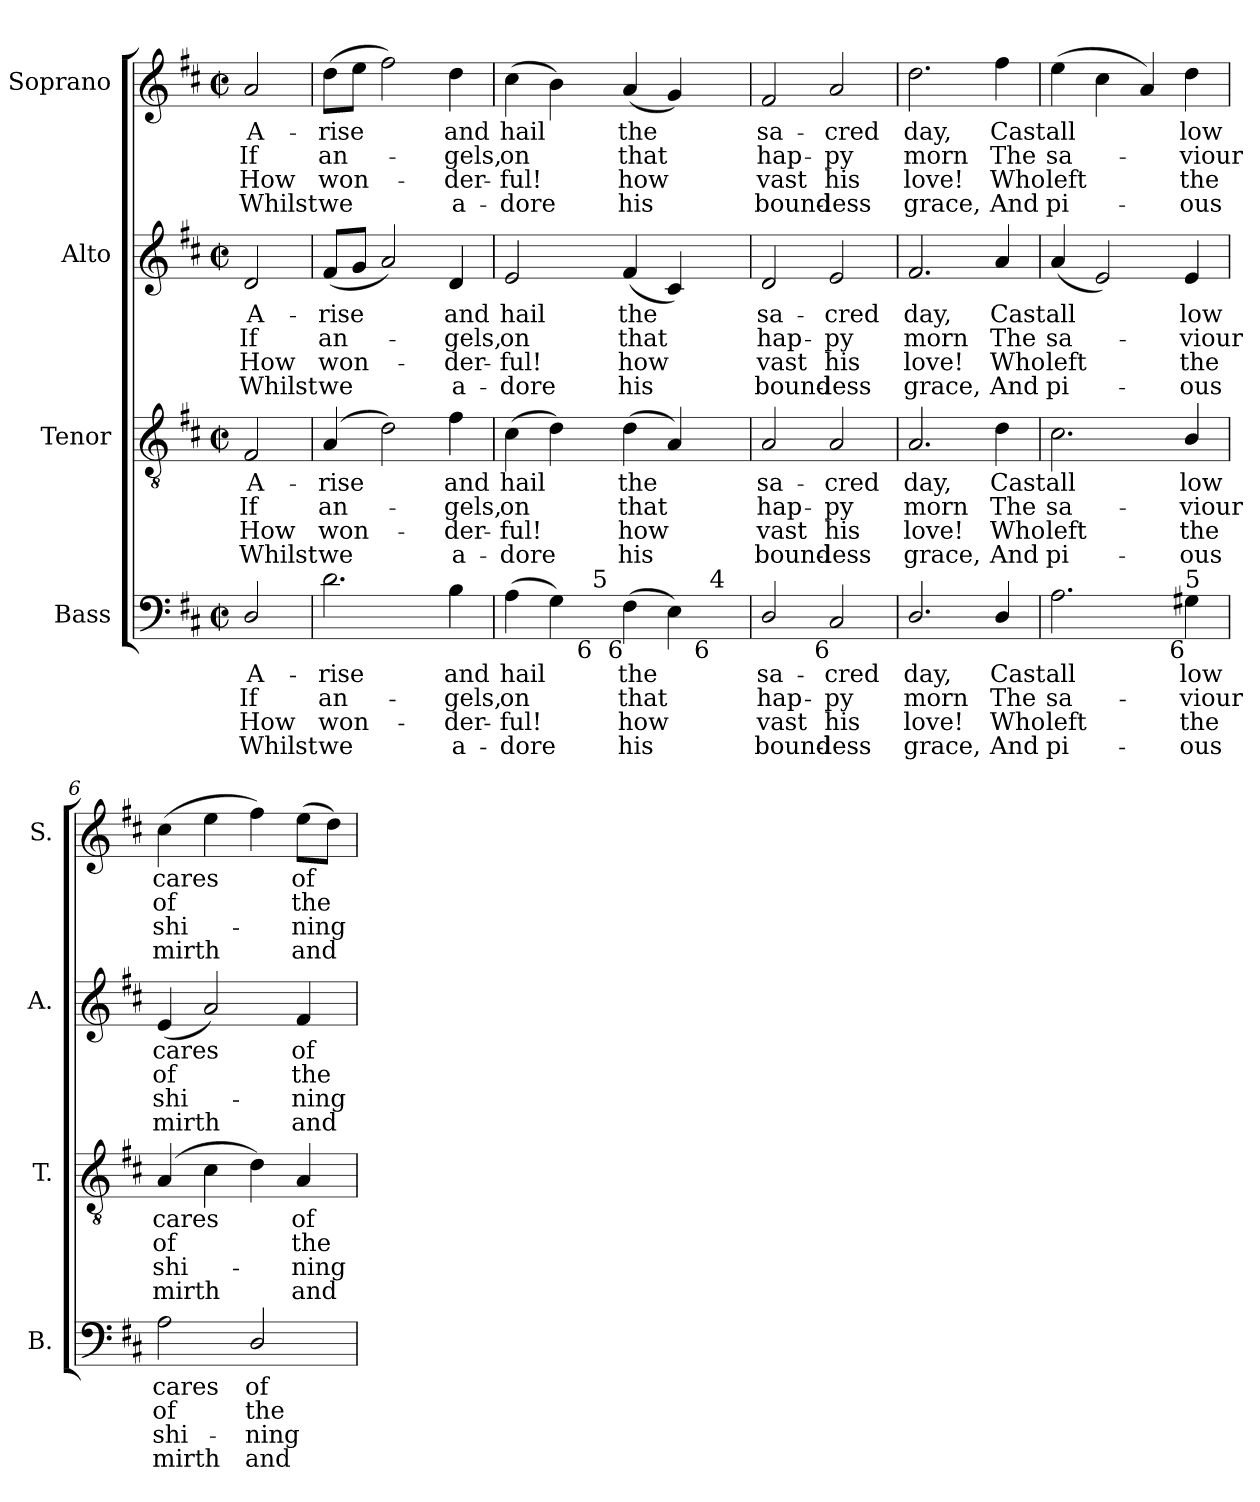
**kern	**text	**text	**text	**text	**kern	**text	**text	**text	**text	**kern	**text	**text	**text	**text	**kern	**text	**text	**text	**text
*part4	*part4	*part4	*part4	*part4	*part3	*part3	*part3	*part3	*part3	*part2	*part2	*part2	*part2	*part2	*part1	*part1	*part1	*part1	*part1
*staff4	*staff4	*staff4	*staff4	*staff4	*staff3	*staff3	*staff3	*staff3	*staff3	*staff2	*staff2	*staff2	*staff2	*staff2	*staff1	*staff1	*staff1	*staff1	*staff1
*I"Bass	*	*	*	*	*I"Tenor	*	*	*	*	*I"Alto	*	*	*	*	*I"Soprano	*	*	*	*
*I'B.	*	*	*	*	*I'T.	*	*	*	*	*I'A.	*	*	*	*	*I'S.	*	*	*	*
!!LO:PB:g=z
*clefF4	*	*	*	*	*clefGv2	*	*	*	*	*clefG2	*	*	*	*	*clefG2	*	*	*	*
*	*	*	*	*	*ITrd7c12	*	*	*	*	*	*	*	*	*	*	*	*	*	*
*k[f#c#]	*	*	*	*	*k[f#c#]	*	*	*	*	*k[f#c#]	*	*	*	*	*k[f#c#]	*	*	*	*
*D:	*	*	*	*	*D:	*	*	*	*	*D:	*	*	*	*	*D:	*	*	*	*
*M2/2	*	*	*	*	*M2/2	*	*	*	*	*M2/2	*	*	*	*	*M2/2	*	*	*	*
*met(c|)	*	*	*	*	*met(c|)	*	*	*	*	*met(c|)	*	*	*	*	*met(c|)	*	*	*	*
=	=	=	=	=	=	=	=	=	=	=	=	=	=	=	=	=	=	=	=
!	!LO:LY:b:color=#000000	!LO:LY:b:color=#000000	!LO:LY:b:color=#000000	!LO:LY:b:color=#000000	!	!	!	!	!	!	!	!	!	!	!	!	!	!	!
!	!	!	!	!	!	!LO:LY:b:color=#000000	!LO:LY:b:color=#000000	!LO:LY:b:color=#000000	!LO:LY:b:color=#000000	!	!	!	!	!	!	!	!	!	!
!	!	!	!	!	!	!	!	!	!	!	!LO:LY:b:color=#000000	!LO:LY:b:color=#000000	!LO:LY:b:color=#000000	!LO:LY:b:color=#000000	!	!	!	!	!
!	!	!	!	!	!	!	!	!	!	!	!	!	!	!	!	!LO:LY:b:color=#000000	!LO:LY:b:color=#000000	!LO:LY:b:color=#000000	!LO:LY:b:color=#000000
2Di/	A-	If	How	Whilst	2FF#i/	A-	If	How	Whilst	2di/	A-	If	How	Whilst	2ai/	A-	If	How	Whilst
=1	=1	=1	=1	=1	=1	=1	=1	=1	=1	=1	=1	=1	=1	=1	=1	=1	=1	=1	=1
!	!LO:LY:b:color=#000000	!LO:LY:b:color=#000000	!LO:LY:b:color=#000000	!LO:LY:b:color=#000000	!	!	!	!	!	!	!	!	!	!	!	!	!	!	!
!	!	!	!	!	!	!LO:LY:b:color=#000000	!LO:LY:b:color=#000000	!LO:LY:b:color=#000000	!LO:LY:b:color=#000000	!	!	!	!	!	!	!	!	!	!
!	!	!	!	!	!	!	!	!	!	!	!LO:LY:b:color=#000000	!LO:LY:b:color=#000000	!LO:LY:b:color=#000000	!LO:LY:b:color=#000000	!	!	!	!	!
!	!	!	!	!	!	!	!	!	!	!	!	!	!	!	!	!LO:LY:b:color=#000000	!LO:LY:b:color=#000000	!LO:LY:b:color=#000000	!LO:LY:b:color=#000000
2.di\	-rise	an-	won-	-we	(4AAi/	-rise	an-	won-	-we	(8f#i/L	-rise	an-	won-	-we	(8ddi\L	-rise	an-	won-	-we
.	.	.	.	.	.	.	.	.	.	8gi/J	.	.	.	.	8eei\J	.	.	.	.
.	.	.	.	.	2Di\)	.	.	.	.	2ai/)	.	.	.	.	2ff#i\)	.	.	.	.
!	!LO:LY:b:color=#000000	!LO:LY:b:color=#000000	!LO:LY:b:color=#000000	!LO:LY:b:color=#000000	!	!	!	!	!	!	!	!	!	!	!	!	!	!	!
!	!	!	!	!	!	!LO:LY:b:color=#000000	!LO:LY:b:color=#000000	!LO:LY:b:color=#000000	!LO:LY:b:color=#000000	!	!	!	!	!	!	!	!	!	!
!	!	!	!	!	!	!	!	!	!	!	!LO:LY:b:color=#000000	!LO:LY:b:color=#000000	!LO:LY:b:color=#000000	!LO:LY:b:color=#000000	!	!	!	!	!
!	!	!	!	!	!	!	!	!	!	!	!	!	!	!	!	!LO:LY:b:color=#000000	!LO:LY:b:color=#000000	!LO:LY:b:color=#000000	!LO:LY:b:color=#000000
4Bi\	and	-gels,	der-	-a-	4F#i\	and	-gels,	der-	-a-	4di/	and	-gels,	der-	-a-	4ddi\	and	-gels,	der-	-a-
=2	=2	=2	=2	=2	=2	=2	=2	=2	=2	=2	=2	=2	=2	=2	=2	=2	=2	=2	=2
!	!LO:LY:b:color=#000000	!LO:LY:b:color=#000000	!LO:LY:b:color=#000000	!LO:LY:b:color=#000000	!	!	!	!	!	!	!	!	!	!	!	!	!	!	!
!	!	!	!	!	!	!LO:LY:b:color=#000000	!LO:LY:b:color=#000000	!LO:LY:b:color=#000000	!LO:LY:b:color=#000000	!	!	!	!	!	!	!	!	!	!
!	!	!	!	!	!	!	!	!	!	!	!LO:LY:b:color=#000000	!LO:LY:b:color=#000000	!LO:LY:b:color=#000000	!LO:LY:b:color=#000000	!	!	!	!	!
!	!	!	!	!	!	!	!	!	!	!	!	!	!	!	!	!LO:LY:b:color=#000000	!LO:LY:b:color=#000000	!LO:LY:b:color=#000000	!LO:LY:b:color=#000000
*^	*	*	*	*	*	*	*	*	*	*	*	*	*	*	*	*	*	*	*
*	*^	*	*	*	*	*	*	*	*	*	*	*	*	*	*	*	*	*	*	*
(4Ai\	4ryy	2ryy	hail	on	-ful!	dore	(4C#i\	hail	on	-ful!	dore	2ei/	hail	on	-ful!	dore	(4cc#i\	hail	on	-ful!	dore
4Gi\)	16ryy	.	.	.	.	.	4Di\)	.	.	.	.	.	.	.	.	.	4bi\)	.	.	.	.
.	32ryy	.	.	.	.	.	.	.	.	.	.	.	.	.	.	.	.	.	.	.	.
.	64ryy	.	.	.	.	.	.	.	.	.	.	.	.	.	.	.	.	.	.	.	.
.	512.ryy	.	.	.	.	.	.	.	.	.	.	.	.	.	.	.	.	.	.	.	.
!	!LO:TX:b:rj:t=6	!	!	!	!	!	!	!	!	!	!	!	!	!	!	!	!	!	!	!	!
!	!LO:TX:t=5	!	!	!	!	!	!	!	!	!	!	!	!	!	!	!	!	!	!	!	!
.	2ryy	.	.	.	.	.	.	.	.	.	.	.	.	.	.	.	.	.	.	.	.
!	!	!	!LO:LY:b:color=#000000	!LO:LY:b:color=#000000	!LO:LY:b:color=#000000	!LO:LY:b:color=#000000	!	!	!	!	!	!	!	!	!	!	!	!	!	!	!
!	!	!	!	!	!	!	!	!LO:LY:b:color=#000000	!LO:LY:b:color=#000000	!LO:LY:b:color=#000000	!LO:LY:b:color=#000000	!	!	!	!	!	!	!	!	!	!
!	!	!	!	!	!	!	!	!	!	!	!	!	!LO:LY:b:color=#000000	!LO:LY:b:color=#000000	!LO:LY:b:color=#000000	!LO:LY:b:color=#000000	!	!	!	!	!
!LO:TX:b:rj:t=6	!	!	!	!	!	!	!	!	!	!	!	!	!	!	!	!	!	!	!	!	!
!	!	!	!	!	!	!	!	!	!	!	!	!	!	!	!	!	!	!LO:LY:b:color=#000000	!LO:LY:b:color=#000000	!LO:LY:b:color=#000000	!LO:LY:b:color=#000000
(4F#i\	.	4ryy	the	that	how	his	(4Di\	the	that	how	his	(4f#i/	the	that	how	his	(4ai/	the	that	how	his
4Ei\)	.	16ryy	.	.	.	.	4AAi/)	.	.	.	.	4c#i/)	.	.	.	.	4gi/)	.	.	.	.
.	.	32ryy	.	.	.	.	.	.	.	.	.	.	.	.	.	.	.	.	.	.	.
.	.	64ryy	.	.	.	.	.	.	.	.	.	.	.	.	.	.	.	.	.	.	.
.	.	512ryy	.	.	.	.	.	.	.	.	.	.	.	.	.	.	.	.	.	.	.
!	!	!LO:TX:b:rj:t=6	!	!	!	!	!	!	!	!	!	!	!	!	!	!	!	!	!	!	!
!	!	!LO:TX:t=4	!	!	!	!	!	!	!	!	!	!	!	!	!	!	!	!	!	!	!
.	.	8ryy	.	.	.	.	.	.	.	.	.	.	.	.	.	.	.	.	.	.	.
.	8ryy	.	.	.	.	.	.	.	.	.	.	.	.	.	.	.	.	.	.	.	.
.	.	128..ryy	.	.	.	.	.	.	.	.	.	.	.	.	.	.	.	.	.	.	.
.	128ryy	.	.	.	.	.	.	.	.	.	.	.	.	.	.	.	.	.	.	.	.
.	256ryy	.	.	.	.	.	.	.	.	.	.	.	.	.	.	.	.	.	.	.	.
.	1024ryy	.	.	.	.	.	.	.	.	.	.	.	.	.	.	.	.	.	.	.	.
*v	*v	*v	*	*	*	*	*	*	*	*	*	*	*	*	*	*	*	*	*	*	*
=3	=3	=3	=3	=3	=3	=3	=3	=3	=3	=3	=3	=3	=3	=3	=3	=3	=3	=3	=3
*^	*	*	*	*	*	*	*	*	*	*	*	*	*	*	*	*	*	*	*
*	*^	*	*	*	*	*	*	*	*	*	*	*	*	*	*	*	*	*	*	*
!	!	!	!LO:LY:b:color=#000000	!LO:LY:b:color=#000000	!LO:LY:b:color=#000000	!LO:LY:b:color=#000000	!	!	!	!	!	!	!	!	!	!	!	!	!	!	!
*v	*v	*v	*	*	*	*	*	*	*	*	*	*	*	*	*	*	*	*	*	*	*
*^	*	*	*	*	*	*	*	*	*	*	*	*	*	*	*	*	*	*	*
*	*^	*	*	*	*	*	*	*	*	*	*	*	*	*	*	*	*	*	*	*
!	!	!	!	!	!	!	!	!LO:LY:b:color=#000000	!LO:LY:b:color=#000000	!LO:LY:b:color=#000000	!LO:LY:b:color=#000000	!	!	!	!	!	!	!	!	!	!
*v	*v	*v	*	*	*	*	*	*	*	*	*	*	*	*	*	*	*	*	*	*	*
*^	*	*	*	*	*	*	*	*	*	*	*	*	*	*	*	*	*	*	*
*	*^	*	*	*	*	*	*	*	*	*	*	*	*	*	*	*	*	*	*	*
!	!	!	!	!	!	!	!	!	!	!	!	!	!LO:LY:b:color=#000000	!LO:LY:b:color=#000000	!LO:LY:b:color=#000000	!LO:LY:b:color=#000000	!	!	!	!	!
*v	*v	*v	*	*	*	*	*	*	*	*	*	*	*	*	*	*	*	*	*	*	*
*^	*	*	*	*	*	*	*	*	*	*	*	*	*	*	*	*	*	*	*
*	*^	*	*	*	*	*	*	*	*	*	*	*	*	*	*	*	*	*	*	*
!	!	!	!	!	!	!	!	!	!	!	!	!	!	!	!	!	!	!LO:LY:b:color=#000000	!LO:LY:b:color=#000000	!LO:LY:b:color=#000000	!LO:LY:b:color=#000000
*v	*v	*v	*	*	*	*	*	*	*	*	*	*	*	*	*	*	*	*	*	*	*
2Di/	sa-	hap-	vast	bound-	2AAi/	sa-	hap-	vast	bound-	2di/	sa-	hap-	vast	bound-	2f#i/	sa-	hap-	vast	bound-
!	!LO:LY:b:color=#000000	!LO:LY:b:color=#000000	!LO:LY:b:color=#000000	!LO:LY:b:color=#000000	!	!	!	!	!	!	!	!	!	!	!	!	!	!	!
!	!	!	!	!	!	!LO:LY:b:color=#000000	!LO:LY:b:color=#000000	!LO:LY:b:color=#000000	!LO:LY:b:color=#000000	!	!	!	!	!	!	!	!	!	!
!	!	!	!	!	!	!	!	!	!	!	!LO:LY:b:color=#000000	!LO:LY:b:color=#000000	!LO:LY:b:color=#000000	!LO:LY:b:color=#000000	!	!	!	!	!
!LO:TX:b:rj:t=6	!	!	!	!	!	!	!	!	!	!	!	!	!	!	!	!	!	!	!
!	!	!	!	!	!	!	!	!	!	!	!	!	!	!	!	!LO:LY:b:color=#000000	!LO:LY:b:color=#000000	!LO:LY:b:color=#000000	!LO:LY:b:color=#000000
2C#i/	-cred	-py	-his	less	2AAi/	-cred	-py	-his	less	2ei/	-cred	-py	-his	less	2ai/	-cred	-py	-his	less
=4	=4	=4	=4	=4	=4	=4	=4	=4	=4	=4	=4	=4	=4	=4	=4	=4	=4	=4	=4
!	!LO:LY:b:color=#000000	!LO:LY:b:color=#000000	!LO:LY:b:color=#000000	!LO:LY:b:color=#000000	!	!	!	!	!	!	!	!	!	!	!	!	!	!	!
!	!	!	!	!	!	!LO:LY:b:color=#000000	!LO:LY:b:color=#000000	!LO:LY:b:color=#000000	!LO:LY:b:color=#000000	!	!	!	!	!	!	!	!	!	!
!	!	!	!	!	!	!	!	!	!	!	!LO:LY:b:color=#000000	!LO:LY:b:color=#000000	!LO:LY:b:color=#000000	!LO:LY:b:color=#000000	!	!	!	!	!
!	!	!	!	!	!	!	!	!	!	!	!	!	!	!	!	!LO:LY:b:color=#000000	!LO:LY:b:color=#000000	!LO:LY:b:color=#000000	!LO:LY:b:color=#000000
2.Di/	day,	morn	love!	grace,	2.AAi/	day,	morn	love!	grace,	2.f#i/	day,	morn	love!	grace,	2.ddi\	day,	morn	love!	grace,
!	!LO:LY:b:color=#000000	!LO:LY:b:color=#000000	!LO:LY:b:color=#000000	!LO:LY:b:color=#000000	!	!	!	!	!	!	!	!	!	!	!	!	!	!	!
!	!	!	!	!	!	!LO:LY:b:color=#000000	!LO:LY:b:color=#000000	!LO:LY:b:color=#000000	!LO:LY:b:color=#000000	!	!	!	!	!	!	!	!	!	!
!	!	!	!	!	!	!	!	!	!	!	!LO:LY:b:color=#000000	!LO:LY:b:color=#000000	!LO:LY:b:color=#000000	!LO:LY:b:color=#000000	!	!	!	!	!
!	!	!	!	!	!	!	!	!	!	!	!	!	!	!	!	!LO:LY:b:color=#000000	!LO:LY:b:color=#000000	!LO:LY:b:color=#000000	!LO:LY:b:color=#000000
4Di/	Cast	The	Who	And	4Di\	Cast	The	Who	And	4ai/	Cast	The	Who	And	4ff#i\	Cast	The	Who	And
=5	=5	=5	=5	=5	=5	=5	=5	=5	=5	=5	=5	=5	=5	=5	=5	=5	=5	=5	=5
!	!LO:LY:b:color=#000000	!LO:LY:b:color=#000000	!LO:LY:b:color=#000000	!LO:LY:b:color=#000000	!	!	!	!	!	!	!	!	!	!	!	!	!	!	!
!	!	!	!	!	!	!LO:LY:b:color=#000000	!LO:LY:b:color=#000000	!LO:LY:b:color=#000000	!LO:LY:b:color=#000000	!	!	!	!	!	!	!	!	!	!
!	!	!	!	!	!	!	!	!	!	!	!LO:LY:b:color=#000000	!LO:LY:b:color=#000000	!LO:LY:b:color=#000000	!LO:LY:b:color=#000000	!	!	!	!	!
!	!	!	!	!	!	!	!	!	!	!	!	!	!	!	!	!LO:LY:b:color=#000000	!LO:LY:b:color=#000000	!LO:LY:b:color=#000000	!LO:LY:b:color=#000000
2.Ai\	all	sa-	left	pi-	2.C#i\	all	sa-	left	pi-	(4ai/	all	sa-	left	pi-	(4eei\	all	sa-	left	pi-
.	.	.	.	.	.	.	.	.	.	2ei/)	.	.	.	.	4cc#i\	.	.	.	.
.	.	.	.	.	.	.	.	.	.	.	.	.	.	.	4ai/)	.	.	.	.
!	!LO:LY:b:color=#000000	!LO:LY:b:color=#000000	!LO:LY:b:color=#000000	!LO:LY:b:color=#000000	!	!	!	!	!	!	!	!	!	!	!	!	!	!	!
!	!	!	!	!	!	!LO:LY:b:color=#000000	!LO:LY:b:color=#000000	!LO:LY:b:color=#000000	!LO:LY:b:color=#000000	!	!	!	!	!	!	!	!	!	!
!	!	!	!	!	!	!	!	!	!	!	!LO:LY:b:color=#000000	!LO:LY:b:color=#000000	!LO:LY:b:color=#000000	!LO:LY:b:color=#000000	!	!	!	!	!
!LO:TX:b:rj:t=6	!	!	!	!	!	!	!	!	!	!	!	!	!	!	!	!	!	!	!
!LO:TX:t=5	!	!	!	!	!	!	!	!	!	!	!	!	!	!	!	!	!	!	!
!	!	!	!	!	!	!	!	!	!	!	!	!	!	!	!	!LO:LY:b:color=#000000	!LO:LY:b:color=#000000	!LO:LY:b:color=#000000	!LO:LY:b:color=#000000
4G#Xi\	low	-viour	-the	ous	4BBi/	low	-viour	-the	ous	4ei/	low	-viour	-the	ous	4ddi\	low	-viour	-the	ous
=6	=6	=6	=6	=6	=6	=6	=6	=6	=6	=6	=6	=6	=6	=6	=6	=6	=6	=6	=6
!	!LO:LY:b:color=#000000	!LO:LY:b:color=#000000	!LO:LY:b:color=#000000	!LO:LY:b:color=#000000	!	!	!	!	!	!	!	!	!	!	!	!	!	!	!
!	!	!	!	!	!	!LO:LY:b:color=#000000	!LO:LY:b:color=#000000	!LO:LY:b:color=#000000	!LO:LY:b:color=#000000	!	!	!	!	!	!	!	!	!	!
!	!	!	!	!	!	!	!	!	!	!	!LO:LY:b:color=#000000	!LO:LY:b:color=#000000	!LO:LY:b:color=#000000	!LO:LY:b:color=#000000	!	!	!	!	!
!	!	!	!	!	!	!	!	!	!	!	!	!	!	!	!	!LO:LY:b:color=#000000	!LO:LY:b:color=#000000	!LO:LY:b:color=#000000	!LO:LY:b:color=#000000
2Ai\	cares	of	shi-	-mirth	(4AAi/	cares	of	shi-	-mirth	(4ei/	cares	of	shi-	-mirth	(4cc#i\	cares	of	shi-	-mirth
.	.	.	.	.	4C#i\	.	.	.	.	2ai/)	.	.	.	.	4eei\	.	.	.	.
!	!LO:LY:b:color=#000000	!LO:LY:b:color=#000000	!LO:LY:b:color=#000000	!LO:LY:b:color=#000000	!	!	!	!	!	!	!	!	!	!	!	!	!	!	!
2Di/	of	the	ning	and	4Di\)	.	.	.	.	.	.	.	.	.	4ff#i\)	.	.	.	.
!	!	!	!	!	!	!LO:LY:b:color=#000000	!LO:LY:b:color=#000000	!LO:LY:b:color=#000000	!LO:LY:b:color=#000000	!	!	!	!	!	!	!	!	!	!
!	!	!	!	!	!	!	!	!	!	!	!LO:LY:b:color=#000000	!LO:LY:b:color=#000000	!LO:LY:b:color=#000000	!LO:LY:b:color=#000000	!	!	!	!	!
!	!	!	!	!	!	!	!	!	!	!	!	!	!	!	!	!LO:LY:b:color=#000000	!LO:LY:b:color=#000000	!LO:LY:b:color=#000000	!LO:LY:b:color=#000000
.	.	.	.	.	4AAi/	of	the	ning	and	4f#i/	of	the	ning	and	(8eei\L	of	the	ning	and
.	.	.	.	.	.	.	.	.	.	.	.	.	.	.	8ddi\J)	.	.	.	.
=	=	=	=	=	=	=	=	=	=	=	=	=	=	=	=	=	=	=	=
*-	*-	*-	*-	*-	*-	*-	*-	*-	*-	*-	*-	*-	*-	*-	*-	*-	*-	*-	*-
